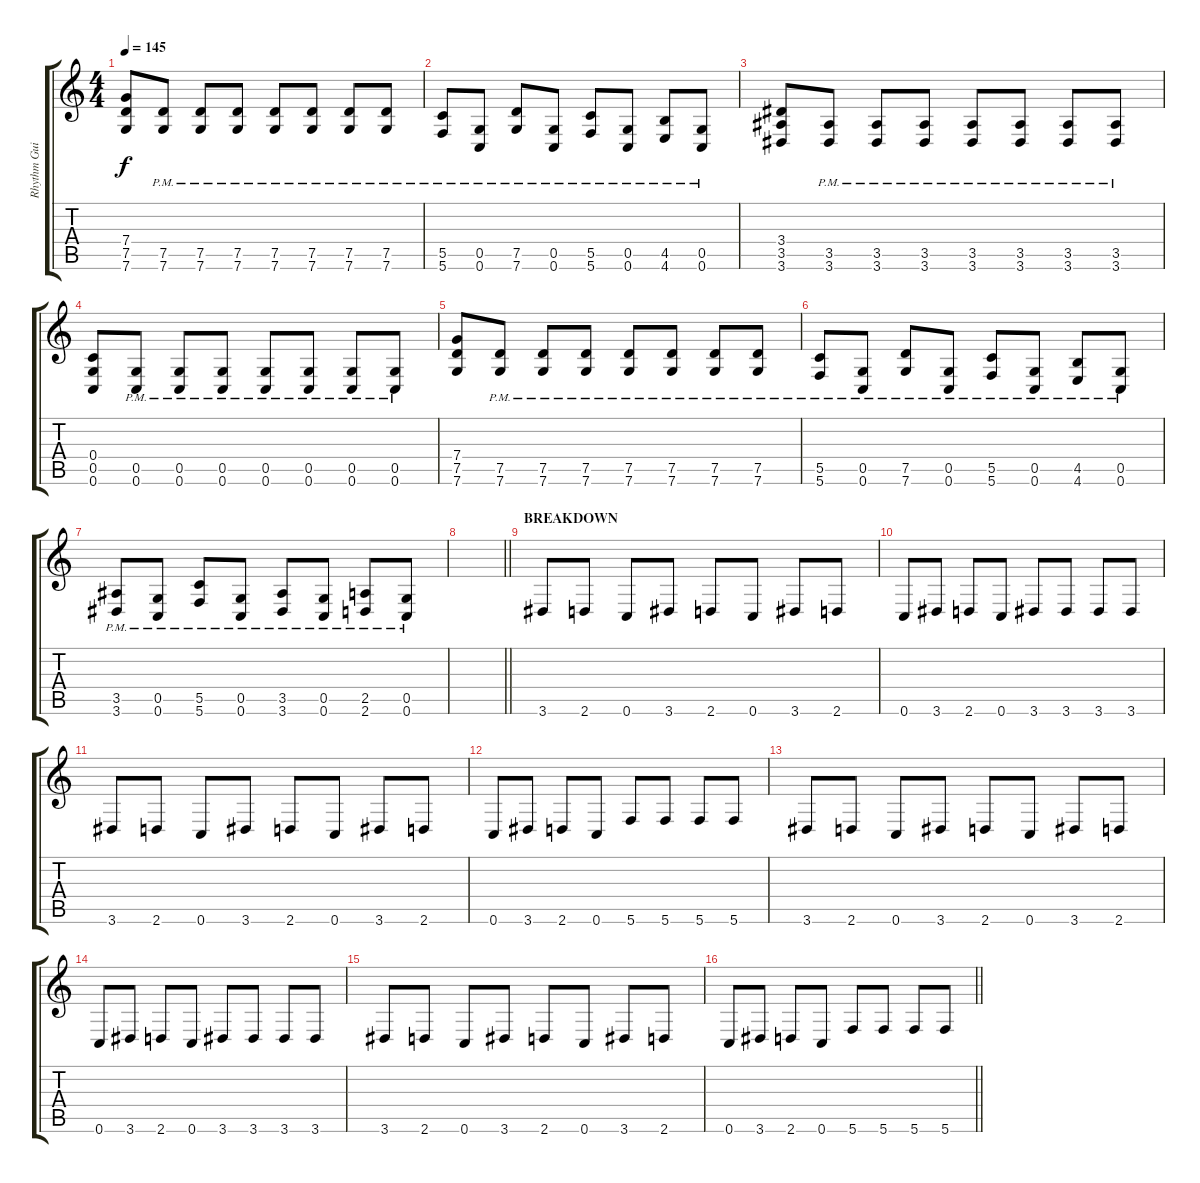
\track ("Rhythm Guitar" "Rhythm Gui") {instrument distortionguitar}
\staff {score tabs}
\tuning (D4 A3 F3 C3 G2 C2) {hide}
\ts (4 4)
\tempo 145
\clef g2
\ks c
(7.4 7.5 7.6).8{dy f} (7.5{pm} 7.6{pm}).8 (7.5{pm} 7.6{pm}).8 (7.5{pm} 7.6{pm}).8 (7.5{pm} 7.6{pm}).8 (7.5{pm} 7.6{pm}).8 (7.5{pm} 7.6{pm}).8 (7.5{pm} 7.6{pm}).8 |
(5.5{pm} 5.6{pm}).8 (0.5{pm} 0.6{pm}).8 (7.5{pm} 7.6{pm}).8 (0.5{pm} 0.6{pm}).8 (5.5{pm} 5.6{pm}).8 (0.5{pm} 0.6{pm}).8 (4.5{pm} 4.6{pm}).8 (0.5{pm} 0.6{pm}).8 |
(3.4 3.5 3.6).8 (3.5{pm} 3.6{pm}).8 (3.5{pm} 3.6{pm}).8 (3.5{pm} 3.6{pm}).8 (3.5{pm} 3.6{pm}).8 (3.5{pm} 3.6{pm}).8 (3.5{pm} 3.6{pm}).8 (3.5{pm} 3.6{pm}).8 |
(0.4 0.5 0.6).8 (0.5{pm} 0.6{pm}).8 (0.5{pm} 0.6{pm}).8 (0.5{pm} 0.6{pm}).8 (0.5{pm} 0.6{pm}).8 (0.5{pm} 0.6{pm}).8 (0.5{pm} 0.6{pm}).8 (0.5{pm} 0.6{pm}).8 |
(7.4 7.5 7.6).8 (7.5{pm} 7.6{pm}).8 (7.5{pm} 7.6{pm}).8 (7.5{pm} 7.6{pm}).8 (7.5{pm} 7.6{pm}).8 (7.5{pm} 7.6{pm}).8 (7.5{pm} 7.6{pm}).8 (7.5{pm} 7.6{pm}).8 |
(5.5{pm} 5.6{pm}).8 (0.5{pm} 0.6{pm}).8 (7.5{pm} 7.6{pm}).8 (0.5{pm} 0.6{pm}).8 (5.5{pm} 5.6{pm}).8 (0.5{pm} 0.6{pm}).8 (4.5{pm} 4.6{pm}).8 (0.5{pm} 0.6{pm}).8 |
(3.5{pm} 3.6{pm}).8 (0.5{pm} 0.6{pm}).8 (5.5{pm} 5.6{pm}).8 (0.5{pm} 0.6{pm}).8 (3.5{pm} 3.6{pm}).8 (0.5{pm} 0.6{pm}).8 (2.5{pm} 2.6{pm}).8 (0.5{pm} 0.6{pm}).8 |
\barLineRight lightlight
|
\section ("" "BREAKDOWN")
3.6.8 2.6.8 0.6.8 3.6.8 2.6.8 0.6.8 3.6.8 2.6.8 |
0.6.8 3.6.8 2.6.8 0.6.8 3.6.8 3.6.8 3.6.8 3.6.8 |
3.6.8 2.6.8 0.6.8 3.6.8 2.6.8 0.6.8 3.6.8 2.6.8 |
0.6.8 3.6.8 2.6.8 0.6.8 5.6.8 5.6.8 5.6.8 5.6.8 |
3.6.8 2.6.8 0.6.8 3.6.8 2.6.8 0.6.8 3.6.8 2.6.8 |
0.6.8 3.6.8 2.6.8 0.6.8 3.6.8 3.6.8 3.6.8 3.6.8 |
3.6.8 2.6.8 0.6.8 3.6.8 2.6.8 0.6.8 3.6.8 2.6.8 |
\barLineRight lightlight
0.6.8 3.6.8 2.6.8 0.6.8 5.6.8 5.6.8 5.6.8 5.6.8
